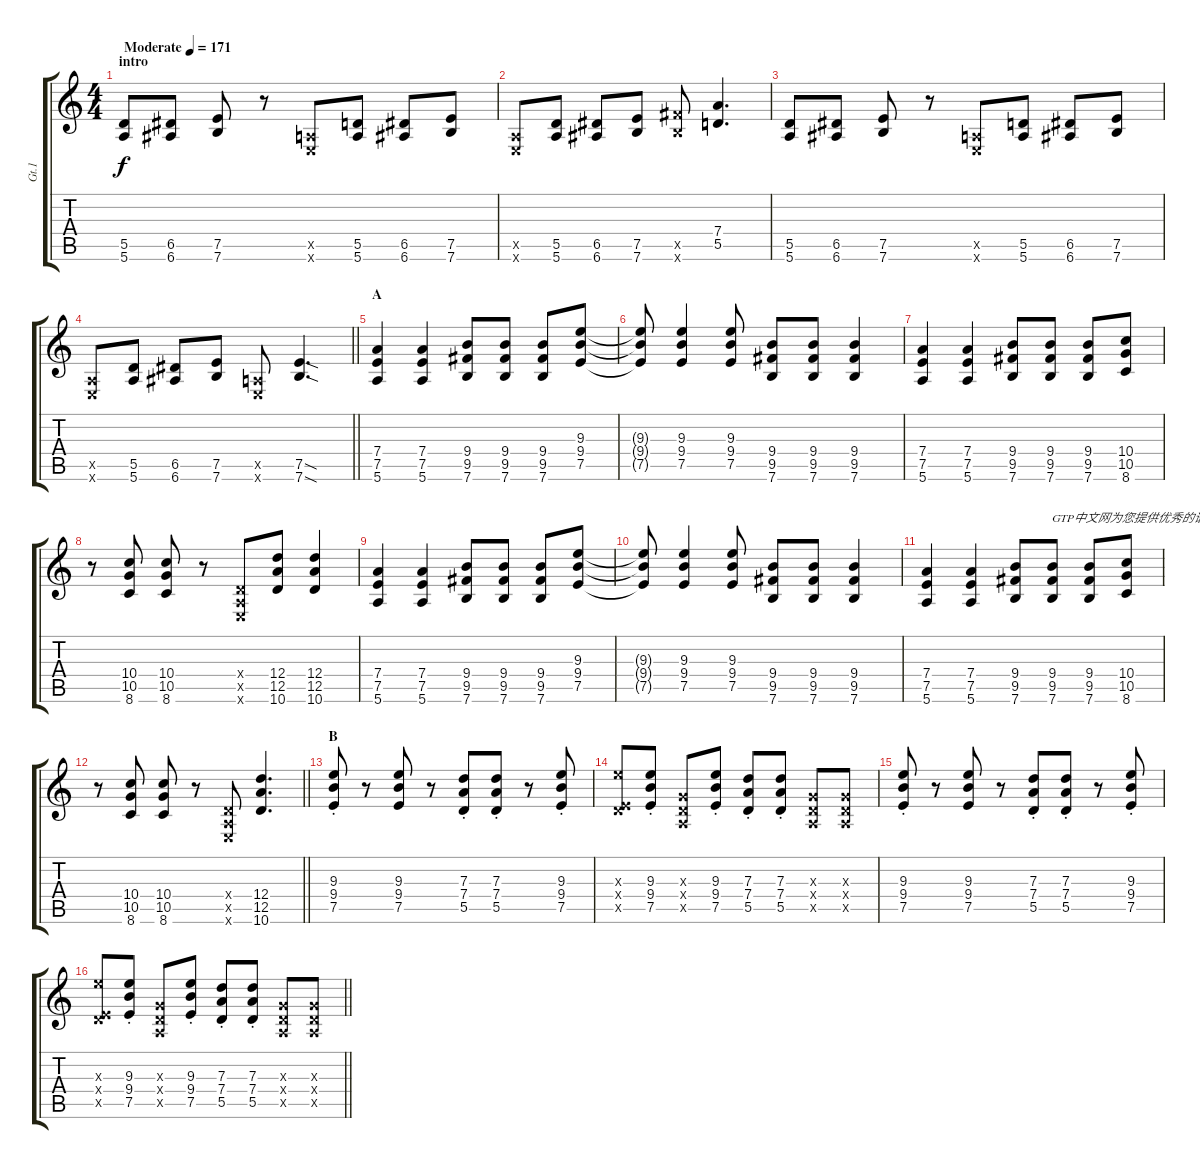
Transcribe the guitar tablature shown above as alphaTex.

\track ("Gt.1" "Gt.1") {instrument overdrivenguitar}
\staff {score tabs}
\tuning (E4 B3 G3 D3 A2 E2) {hide}
\ts (4 4)
\section ("" "intro")
\tempo (171 "Moderate")
\clef g2
\ks c
(5.5 5.6).8{dy f instrument overdrivenguitar} (6.5 6.6).8 (7.5 7.6).8 r.8 (0.5{x} 0.6{x}).8 (5.5 5.6).8 (6.5 6.6).8 (7.5 7.6).8 |
(0.5{x} 0.6{x}).8 (5.5 5.6).8 (6.5 6.6).8 (7.5 7.6).8 (9.5{x} 7.6{x}).8 (7.4 5.5).4{d} |
(5.5 5.6).8 (6.5 6.6).8 (7.5 7.6).8 r.8 (0.5{x} 0.6{x}).8 (5.5 5.6).8 (6.5 6.6).8 (7.5 7.6).8 |
\barLineRight lightlight
(0.5{x} 0.6{x}).8 (5.5 5.6).8 (6.5 6.6).8 (7.5 7.6).8 (0.5{x} 0.6{x}).8 (7.5{sod} 7.6{sod}).4{d} |
\section ("" "A")
(7.4 7.5 5.6).4 (7.4 7.5 5.6).4 (9.4 9.5 7.6).8 (9.4 9.5 7.6).8 (9.4 9.5 7.6).8 (9.3 9.4 7.5).8 |
(9.3{t} 9.4{t} 7.5{t}).8 (9.3 9.4 7.5).4 (9.3 9.4 7.5).8 (9.4 9.5 7.6).8 (9.4 9.5 7.6).8 (9.4 9.5 7.6).4 |
(7.4 7.5 5.6).4 (7.4 7.5 5.6).4 (9.4 9.5 7.6).8 (9.4 9.5 7.6).8 (9.4 9.5 7.6).8 (10.4 10.5 8.6).8 |
r.8 (10.4 10.5 8.6).8 (10.4 10.5 8.6).8 r.8 (0.4{x} 0.5{x} 0.6{x}).8 (12.4 12.5 10.6).8 (12.4 12.5 10.6).4 |
(7.4 7.5 5.6).4 (7.4 7.5 5.6).4 (9.4 9.5 7.6).8 (9.4 9.5 7.6).8 (9.4 9.5 7.6).8 (9.3 9.4 7.5).8 |
(9.3{t} 9.4{t} 7.5{t}).8 (9.3 9.4 7.5).4 (9.3 9.4 7.5).8 (9.4 9.5 7.6).8 (9.4 9.5 7.6).8 (9.4 9.5 7.6).4 |
(7.4 7.5 5.6).4 (7.4 7.5 5.6).4 (9.4 9.5 7.6).8 (9.4 9.5 7.6).8{txt "GTP中文网为您提供优秀的谱子"} (9.4 9.5 7.6).8 (10.4 10.5 8.6).8 |
\barLineRight lightlight
r.8 (10.4 10.5 8.6).8 (10.4 10.5 8.6).8 r.8 (0.4{x} 0.5{x} 0.6{x}).8 (12.4 12.5 10.6).4{d} |
\section ("" "B")
(9.3{st} 9.4 7.5{st}).8 r.8 (9.3 9.4 7.5).8 r.8 (7.3{st} 7.4 5.5{st}).8 (7.3{st} 7.4 5.5{st}).8 r.8 (9.3{st} 9.4 7.5{st}).8 |
(9.3{x} 0.4{x} 7.5{x}).8 (9.3{st} 9.4 7.5{st}).8 (0.3{x} 0.4{x} 0.5{x}).8 (9.3{st} 9.4 7.5{st}).8 (7.3{st} 7.4 5.5{st}).8 (7.3{st} 7.4 5.5{st}).8 (0.3{x} 0.4{x} 0.5{x}).8 (0.3{x} 0.4{x} 0.5{x}).8 |
(9.3{st} 9.4 7.5{st}).8 r.8 (9.3 9.4 7.5).8 r.8 (7.3{st} 7.4 5.5{st}).8 (7.3{st} 7.4 5.5{st}).8 r.8 (9.3{st} 9.4 7.5{st}).8 |
\barLineRight lightlight
(9.3{x} 0.4{x} 7.5{x}).8 (9.3{st} 9.4 7.5{st}).8 (0.3{x} 0.4{x} 0.5{x}).8 (9.3{st} 9.4 7.5{st}).8 (7.3{st} 7.4 5.5{st}).8 (7.3{st} 7.4 5.5{st}).8 (0.3{x} 0.4{x} 0.5{x}).8 (0.3{x} 0.4{x} 0.5{x}).8
